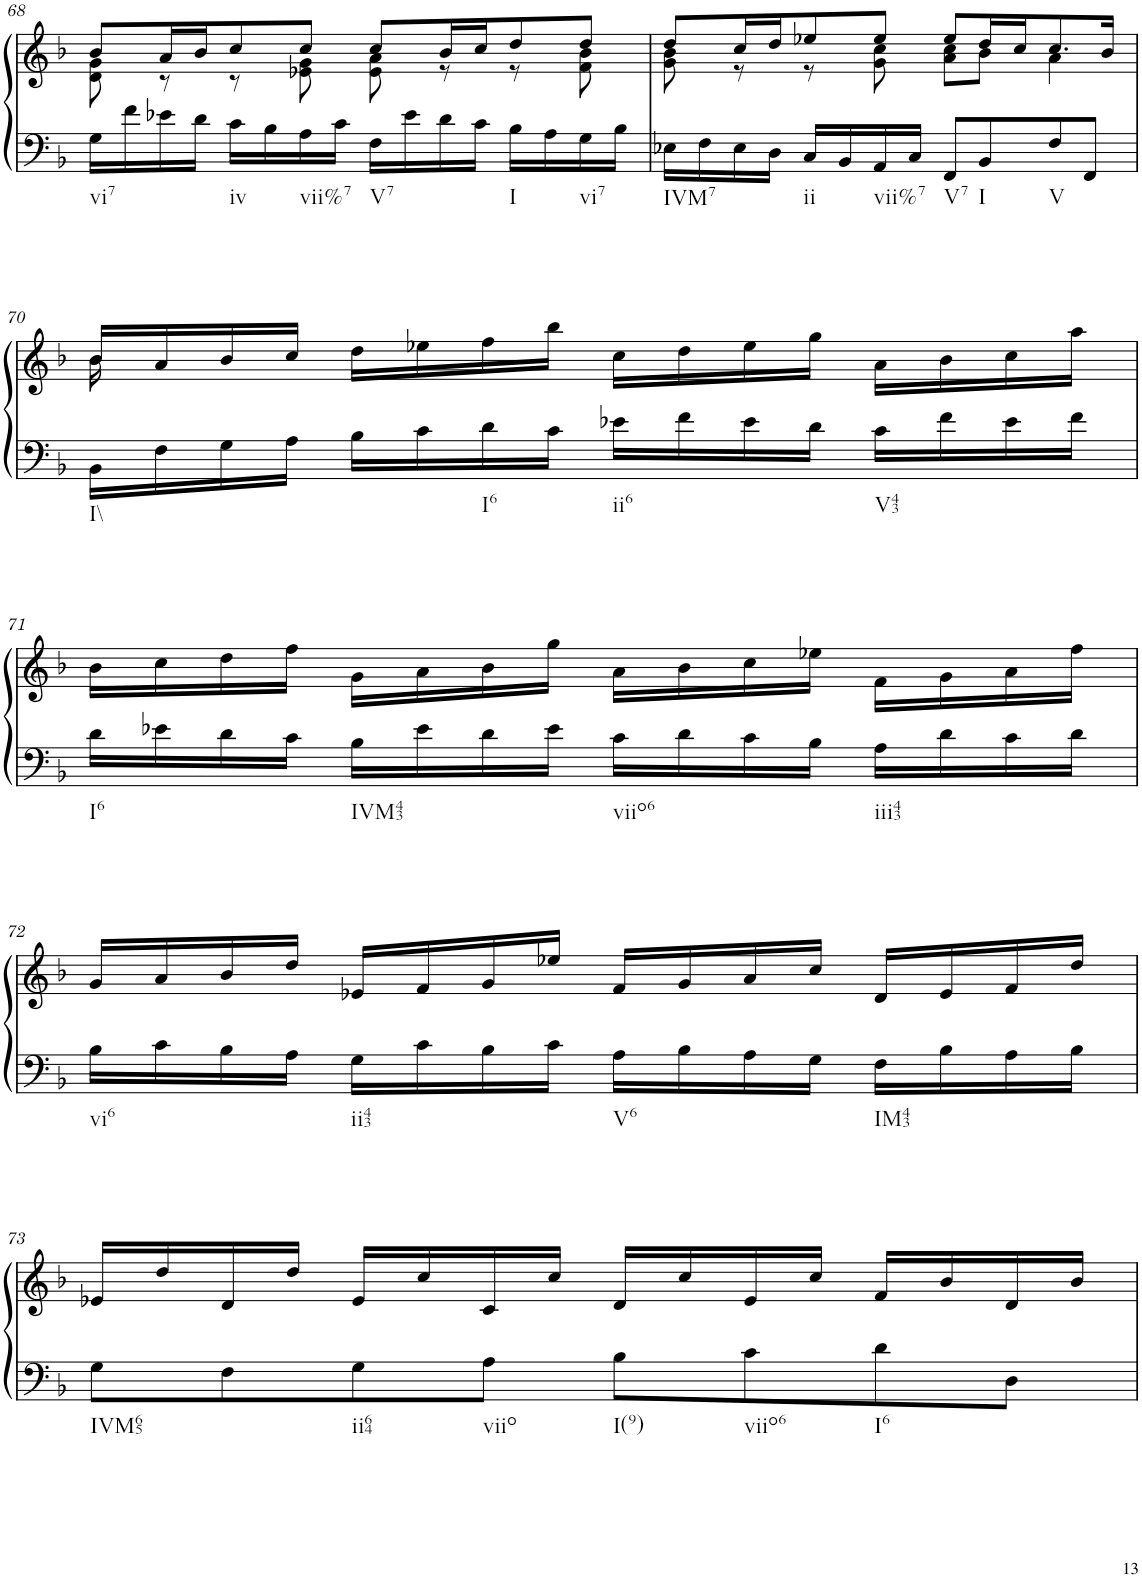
**kern	**kern
*part1	*part1
*staff2	*staff1
*I"Klavier linke Hand	*
!!LO:PB:g=z
*clefF4	*clefG2
*k[b-]	*k[b-]
*M2/2	*M2/2
=68	=68
*	*^
!LO:TX:b:t=vi7	!	!
16G\LL	8b-/L	8d\ 8g\
16f\	.	.
16e-X\	16a/L	8r
16d\JJ	16b-/J	.
!LO:TX:b:t=iv	!	!
16c\LL	8cc/	8r
16B-\	.	.
!LO:TX:b:t=vii%7	!	!
16A\	8cc/J	8e-X\ 8g\
16c\JJ	.	.
!LO:TX:b:t=V7	!	!
16F\LL	8cc/L	8e-\ 8a\
16e-\	.	.
16d\	16b-/L	8r
16c\JJ	16cc/J	.
!LO:TX:b:t=I	!	!
16B-\LL	8dd/	8r
16A\	.	.
!LO:TX:b:t=vi7	!	!
16G\	8dd/J	8f\ 8b-\
16B-\JJ	.	.
=69	=69	=69
!LO:TX:b:t=IVM7	!	!
16E-X\LL	8dd/L	8g\ 8b-\
16F\	.	.
16E-\	16cc/L	8r
16D\JJ	16dd/J	.
!LO:TX:b:t=ii	!	!
16C/LL	8ee-X/	8r
16BB-/	.	.
!LO:TX:b:t=vii%7	!	!
16AA/	8ee-/J	8g\ 8cc\
16C/JJ	.	.
!LO:TX:b:t=V7	!	!
8FF/L	8ee-/L	8a\ 8cc\L
!LO:TX:b:t=I	!	!
8BB-/	16dd/L	8b-\J
.	16cc/J	.
!LO:TX:b:t=V	!	!
8F/	8.cc/	4a\
8FF/J	.	.
.	16b-/Jk	.
!!LO:LB:g=z	!!
=70	=70	=70
!LO:TX:b:t=I\\	!	!
16BB-\LL	16b-/LL	16b-\
16F\	16a/	8.ryy
16G\	16b-/	.
16A\JJ	16cc/JJ	.
16B-\LL	2.ryy	16dd\LL
16c\	.	16ee-X\
!LO:TX:b:t=I6	!	!
16d\	.	16ff\
16c\JJ	.	16bb-\JJ
!LO:TX:b:t=ii6	!	!
16e-X\LL	.	16cc\LL
16f\	.	16dd\
16e-\	.	16ee-\
16d\JJ	.	16gg\JJ
!LO:TX:b:t=V43	!	!
16c\LL	.	16a\LL
16f\	.	16b-\
16e-\	.	16cc\
16f\JJ	.	16aa\JJ
!!LO:LB:g=z	!!
=71	=71	=71
!LO:TX:b:t=I6	!	!
16d\LL	1ryy	16b-\LL
16e-X\	.	16cc\
16d\	.	16dd\
16c\JJ	.	16ff\JJ
!LO:TX:b:t=IVM43	!	!
16B-\LL	.	16g\LL
16e-\	.	16a\
16d\	.	16b-\
16e-\JJ	.	16gg\JJ
!LO:TX:b:t=viio6	!	!
16c\LL	.	16a\LL
16d\	.	16b-\
16c\	.	16cc\
16B-\JJ	.	16ee-X\JJ
!LO:TX:b:t=iii43	!	!
16A\LL	.	16f\LL
16d\	.	16g\
16c\	.	16a\
16d\JJ	.	16ff\JJ
!!LO:LB:g=z
=72	=72	=72
!LO:TX:b:t=vi6	!	!
*	*v	*v
16B-\LL	16g/LL
16c\	16a/
16B-\	16b-/
16A\JJ	16dd/JJ
!LO:TX:b:t=ii43	!
16G\LL	16e-X/LL
16c\	16f/
16B-\	16g/
16c\JJ	16ee-X/JJ
!LO:TX:b:t=V6	!
16A\LL	16f/LL
16B-\	16g/
16A\	16a/
16G\JJ	16cc/JJ
!LO:TX:b:t=IM43	!
16F\LL	16d/LL
16B-\	16e-/
16A\	16f/
16B-\JJ	16dd/JJ
!!LO:LB:g=z
=73	=73
!LO:TX:b:t=IVM65	!
8G\L	16e-X/LL
.	16dd/
8F\	16d/
.	16dd/JJ
!LO:TX:b:t=ii64	!
8G\	16e-/LL
.	16cc/
!LO:TX:b:t=viio	!
8A\J	16c/
.	16cc/JJ
!LO:TX:b:t=I(9)	!
8B-\L	16d/LL
.	16cc/
!LO:TX:b:t=viio6	!
8c\	16e-/
.	16cc/JJ
!LO:TX:b:t=I6	!
8d\	16f/LL
.	16b-/
8D\J	16d/
.	16b-/JJ
=	=
*-	*-
